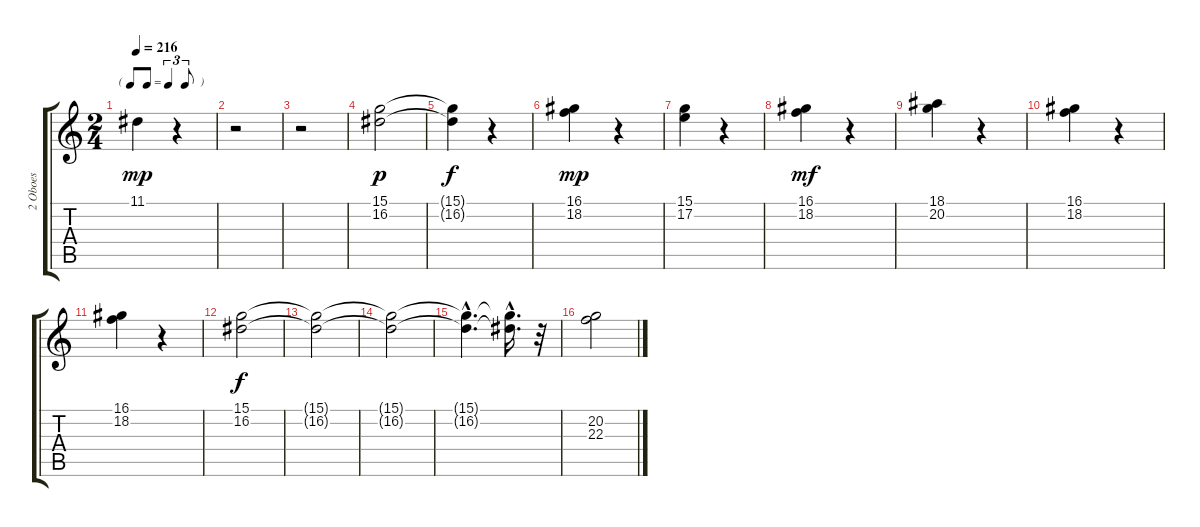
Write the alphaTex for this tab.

\track ("2 Oboes" "2 Oboes") {instrument oboe}
\staff {score tabs}
\tuning (E4 B3 G3 D3 A2 E2) {hide}
\ts (2 4)
\tf triplet8th
\tempo 216
\clef g2
\ks c
11.1.4{dy mp} r.4 |
r.2 |
r.2 |
(15.1 16.2).2{dy p} |
(15.1{t} 16.2{t}).4{dy f} r.4 |
(16.1 18.2).4{dy mp} r.4 |
(15.1 17.2).4 r.4 |
(16.1 18.2).4{dy mf} r.4 |
(18.1 20.2).4 r.4 |
(16.1 18.2).4 r.4 |
(16.1 18.2).4 r.4 |
(15.1 16.2).2{dy f} |
(15.1{t} 16.2{t}).2 |
(15.1{t} 16.2{t}).2 |
(15.1{hac t} 16.2{hac t}).4{d} (15.1{hac t} 16.2{hac t}).16{d} r.32 |
(20.2 22.3).2
